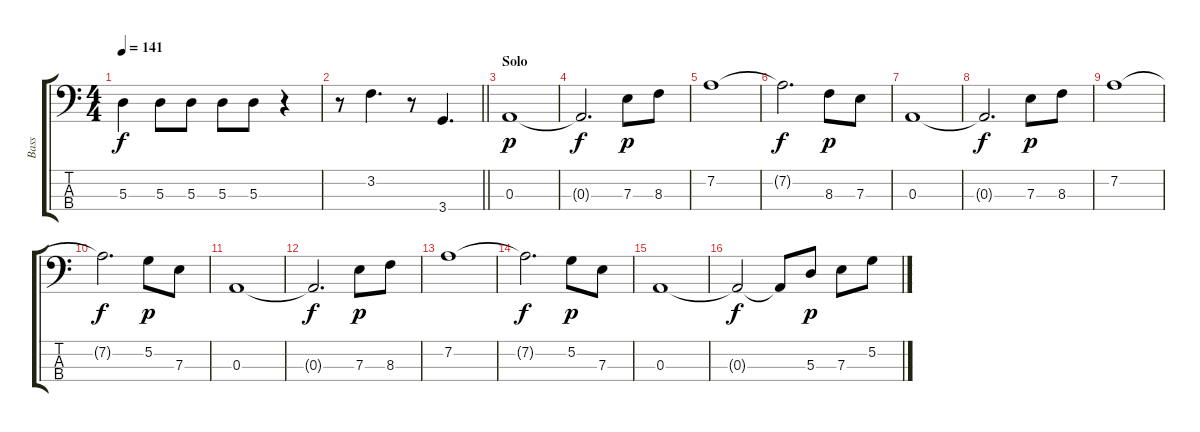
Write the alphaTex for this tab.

\track ("Bass" "Bass") {instrument electricbassfinger}
\staff {score tabs}
\tuning (G2 D2 A1 E1) {hide}
\ts (4 4)
\tempo 141
\clef f4
\ks c
5.3{t}.4{dy f} 5.3.8 5.3.8 5.3.8 5.3.8 r.4 |
\barLineRight lightlight
r.8 3.2.4{d} r.8 3.4.4{d} |
\section ("" "Solo")
0.3.1{dy p volume 10} |
0.3{t}.2{d dy f} 7.3.8{dy p} 8.3.8 |
7.2.1 |
7.2{t}.2{d dy f} 8.3.8{dy p} 7.3.8 |
0.3.1 |
0.3{t}.2{d dy f} 7.3.8{dy p} 8.3.8 |
7.2.1 |
7.2{t}.2{d dy f} 5.2.8{dy p} 7.3.8 |
0.3.1 |
0.3{t}.2{d dy f} 7.3.8{dy p} 8.3.8 |
7.2.1 |
7.2{t}.2{d dy f} 5.2.8{dy p} 7.3.8 |
0.3.1 |
0.3{t}.2{dy f} 0.3{t}.8 5.3.8{dy p} 7.3.8 5.2.8
